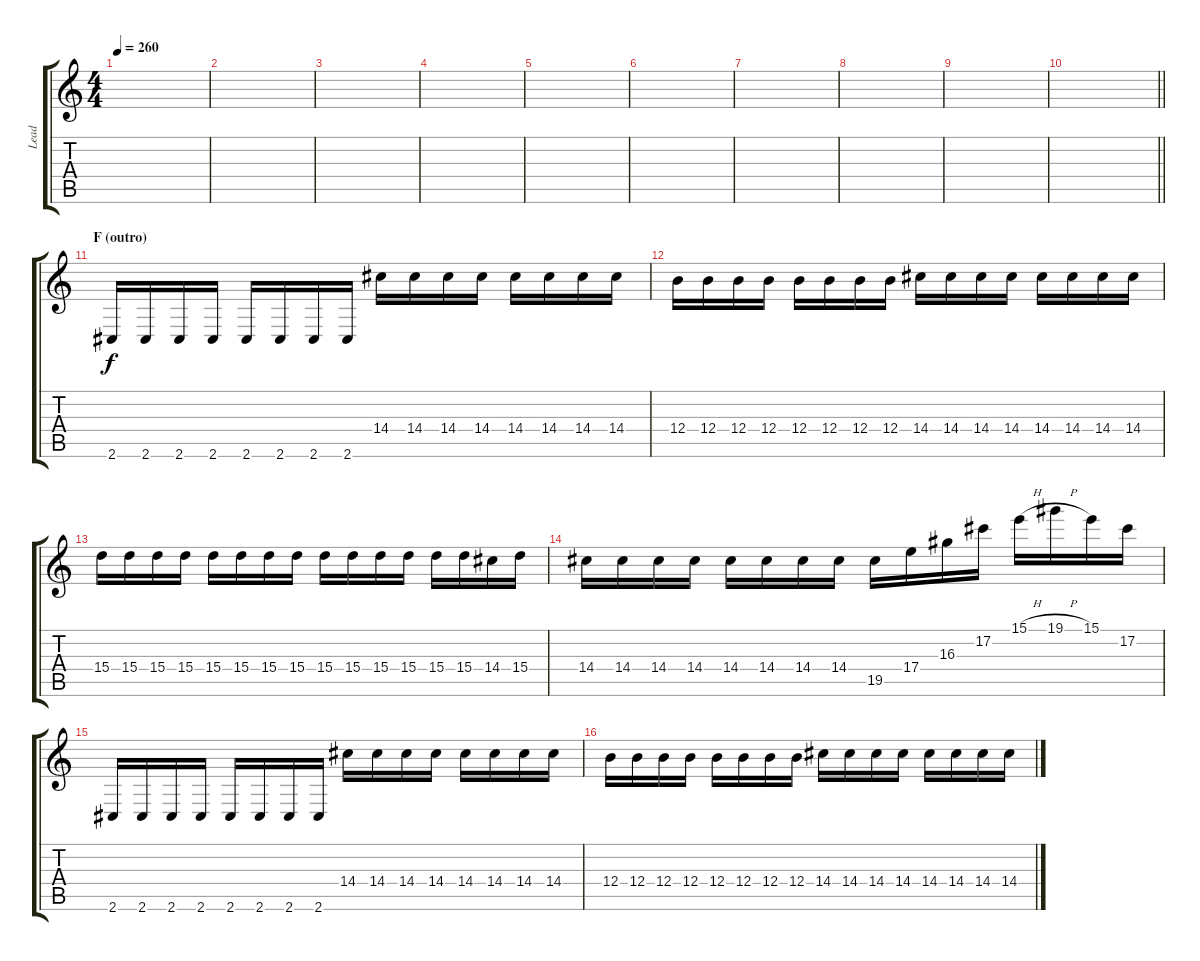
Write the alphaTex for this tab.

\track ("Lead" "Lead") {instrument overdrivenguitar}
\staff {score tabs}
\tuning (Db4 Ab3 E3 B2 Gb2 B1) {hide}
\ts (4 4)
\tempo 260
\clef g2
\ks c
|
|
|
|
|
|
|
|
|
\barLineRight lightlight
|
\section ("" "F (outro)")
2.6.16 2.6.16 2.6.16 2.6.16 2.6.16 2.6.16 2.6.16 2.6.16 14.4.16 14.4.16 14.4.16 14.4.16 14.4.16 14.4.16 14.4.16 14.4.16 |
12.4.16 12.4.16 12.4.16 12.4.16 12.4.16 12.4.16 12.4.16 12.4.16 14.4.16 14.4.16 14.4.16 14.4.16 14.4.16 14.4.16 14.4.16 14.4.16 |
15.4.16 15.4.16 15.4.16 15.4.16 15.4.16 15.4.16 15.4.16 15.4.16 15.4.16 15.4.16 15.4.16 15.4.16 15.4.16 15.4.16 14.4.16 15.4.16 |
14.4.16 14.4.16 14.4.16 14.4.16 14.4.16 14.4.16 14.4.16 14.4.16 19.5.16 17.4.16 16.3.16 17.2.16 15.1{h}.16 19.1{h}.16 15.1.16 17.2.16 |
2.6.16 2.6.16 2.6.16 2.6.16 2.6.16 2.6.16 2.6.16 2.6.16 14.4.16 14.4.16 14.4.16 14.4.16 14.4.16 14.4.16 14.4.16 14.4.16 |
12.4.16 12.4.16 12.4.16 12.4.16 12.4.16 12.4.16 12.4.16 12.4.16 14.4.16 14.4.16 14.4.16 14.4.16 14.4.16 14.4.16 14.4.16 14.4.16
